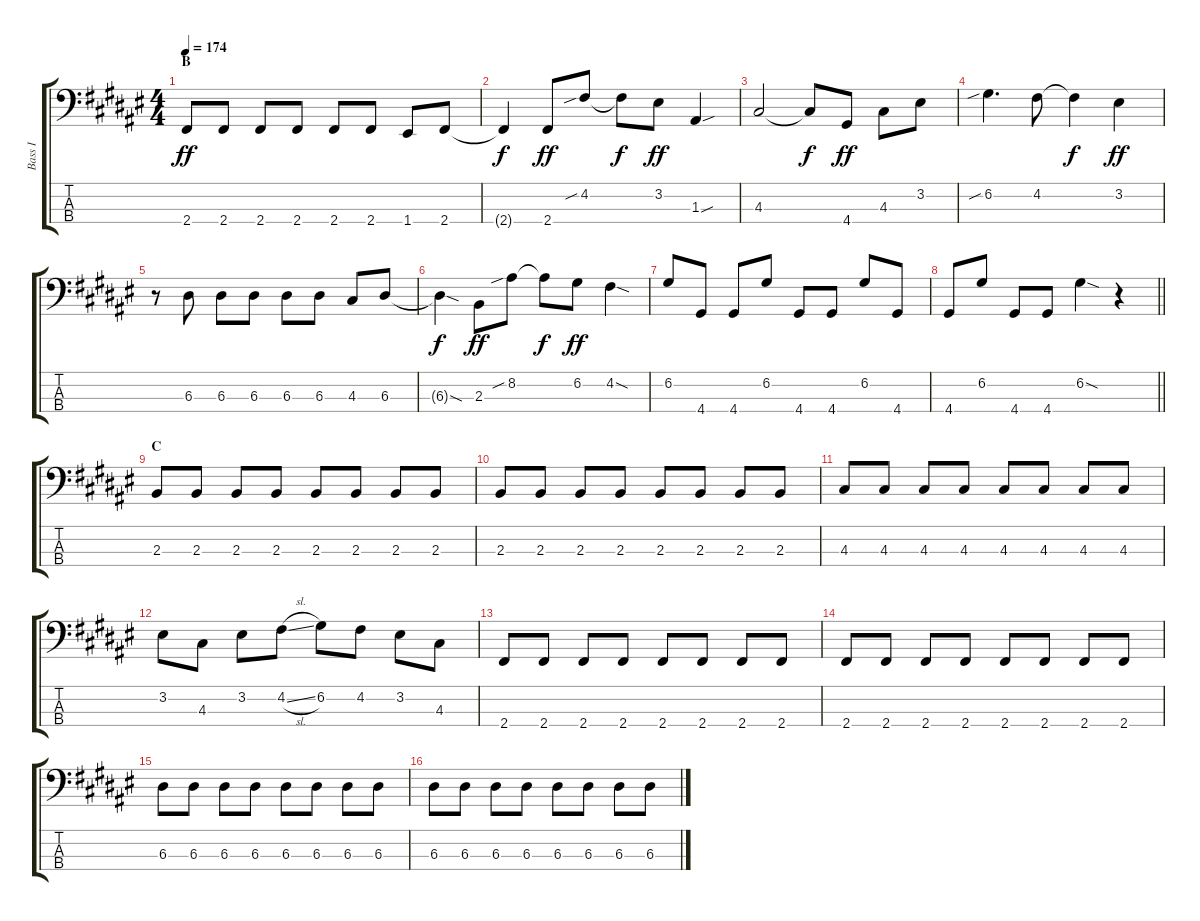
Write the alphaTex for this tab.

\track ("Bass I" "Bass I") {instrument electricbasspick}
\staff {score tabs}
\tuning (G2 D2 A1 E1) {hide}
\ts (4 4)
\section ("" "B")
\tempo 174
\clef f4
\ks f#
2.4.8{dy ff} 2.4.8 2.4.8 2.4.8 2.4.8 2.4.8 1.4.8 2.4.8 |
2.4{t}.4{dy f} 2.4.8{dy ff} 4.2{sib}.8 4.2{t}.8{dy f} 3.2.8{dy ff} 1.3{sou}.4 |
4.3.2 4.3{t}.8{dy f} 4.4.8{dy ff} 4.3.8 3.2.8 |
6.2{sib}.4{d} 4.2.8 4.2{t}.4{dy f} 3.2.4{dy ff} |
r.8 6.3.8 6.3.8 6.3.8 6.3.8 6.3.8 4.3.8 6.3.8 |
6.3{sod t}.4{dy f} 2.3.8{dy ff} 8.2{sib}.8 8.2{t}.8{dy f} 6.2.8{dy ff} 4.2{sod}.4 |
6.2.8 4.4.8 4.4.8 6.2.8 4.4.8 4.4.8 6.2.8 4.4.8 |
\barLineRight lightlight
4.4.8 6.2.8 4.4.8 4.4.8 6.2{sod}.4 r.4 |
\section ("" "C")
2.3.8 2.3.8 2.3.8 2.3.8 2.3.8 2.3.8 2.3.8 2.3.8 |
2.3.8 2.3.8 2.3.8 2.3.8 2.3.8 2.3.8 2.3.8 2.3.8 |
4.3.8 4.3.8 4.3.8 4.3.8 4.3.8 4.3.8 4.3.8 4.3.8 |
3.2.8 4.3.8 3.2.8 4.2{sl}.8 6.2.8 4.2.8 3.2.8 4.3.8 |
2.4.8 2.4.8 2.4.8 2.4.8 2.4.8 2.4.8 2.4.8 2.4.8 |
2.4.8 2.4.8 2.4.8 2.4.8 2.4.8 2.4.8 2.4.8 2.4.8 |
6.3.8 6.3.8 6.3.8 6.3.8 6.3.8 6.3.8 6.3.8 6.3.8 |
6.3.8 6.3.8 6.3.8 6.3.8 6.3.8 6.3.8 6.3.8 6.3.8
